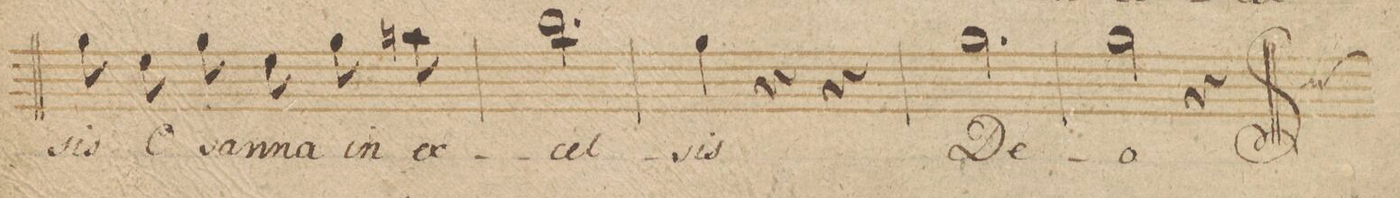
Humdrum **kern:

**kern	**text	**dynam
*I"Alto.	*	*
*clefC3	*	*
*k[b-]	*	*
*met(c)	*	*
*M3/4	*	*
8a\	-sis	.
8f\	O-	.
8a\	-san-	.
8f\	-na	.
8a\	in	.
8bn\	ex-	.
=54	=54	=54
2.cc\	-cel-	.
=55	=55	=55
4a\	-sis	.
4r	.	.
4r	.	.
=56	=56	=56
2.a\	De-	.
=57	=57	=57
2a\	-o	.
4r	.	.
==	==	==
*-	*-	*-
